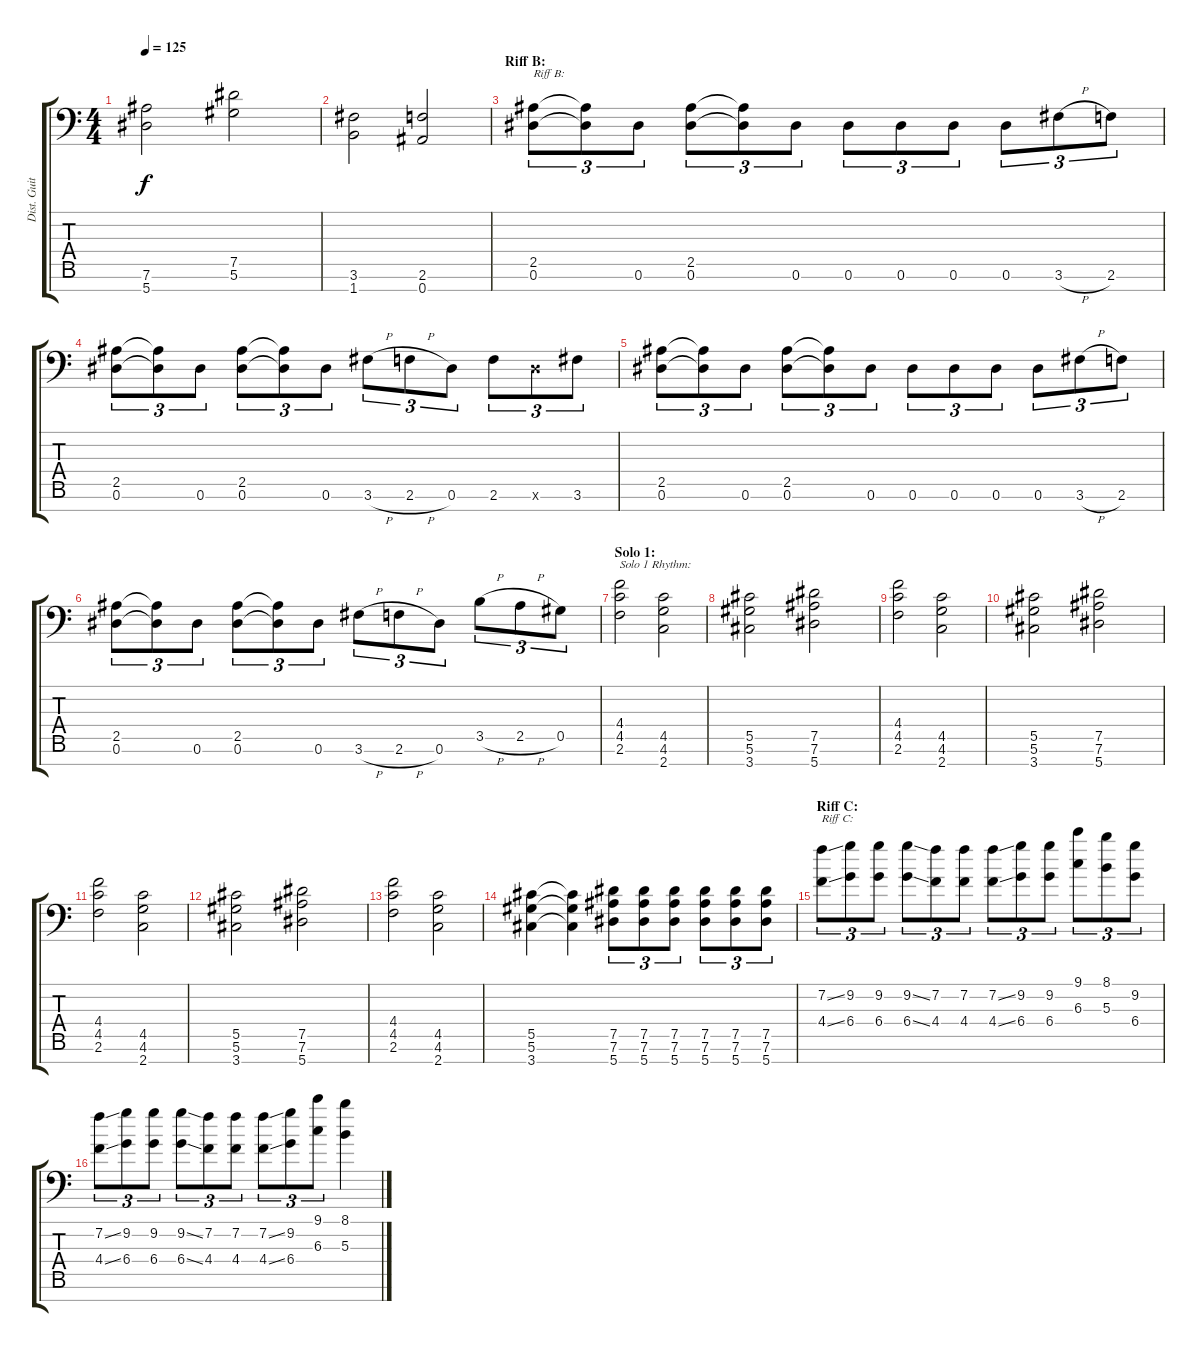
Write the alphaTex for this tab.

\track ("Dist. Guitar 2" "Dist. Guit") {instrument distortionguitar}
\staff {score tabs}
\tuning (Eb4 Bb3 Gb3 Db3 Ab2 Eb2 Bb1) {hide}
\ts (4 4)
\tempo 125
\clef f4
\ks c
(7.6 5.7).2{dy f} (7.5 5.6).2 |
(3.6 1.7).2 (2.6 0.7).2 |
\section ("" "Riff B:")
(2.5 0.6).8{tu (3 2) txt "Riff B:"} (2.5{t} 0.6{t}).8{tu (3 2)} 0.6.8{tu (3 2)} (2.5 0.6).8{tu (3 2)} (2.5{t} 0.6{t}).8{tu (3 2)} 0.6.8{tu (3 2)} 0.6.8{tu (3 2)} 0.6.8{tu (3 2)} 0.6.8{tu (3 2)} 0.6.8{tu (3 2)} 3.6{h}.8{tu (3 2)} 2.6.8{tu (3 2)} |
(2.5 0.6).8{tu (3 2)} (2.5{t} 0.6{t}).8{tu (3 2)} 0.6.8{tu (3 2)} (2.5 0.6).8{tu (3 2)} (2.5{t} 0.6{t}).8{tu (3 2)} 0.6.8{tu (3 2)} 3.6{h}.8{tu (3 2)} 2.6{h}.8{tu (3 2)} 0.6.8{tu (3 2)} 2.6.8{tu (3 2)} 0.6{x}.8{tu (3 2)} 3.6.8{tu (3 2)} |
(2.5 0.6).8{tu (3 2)} (2.5{t} 0.6{t}).8{tu (3 2)} 0.6.8{tu (3 2)} (2.5 0.6).8{tu (3 2)} (2.5{t} 0.6{t}).8{tu (3 2)} 0.6.8{tu (3 2)} 0.6.8{tu (3 2)} 0.6.8{tu (3 2)} 0.6.8{tu (3 2)} 0.6.8{tu (3 2)} 3.6{h}.8{tu (3 2)} 2.6.8{tu (3 2)} |
(2.5 0.6).8{tu (3 2)} (2.5{t} 0.6{t}).8{tu (3 2)} 0.6.8{tu (3 2)} (2.5 0.6).8{tu (3 2)} (2.5{t} 0.6{t}).8{tu (3 2)} 0.6.8{tu (3 2)} 3.6{h}.8{tu (3 2)} 2.6{h}.8{tu (3 2)} 0.6.8{tu (3 2)} 3.5{h}.8{tu (3 2)} 2.5{h}.8{tu (3 2)} 0.5.8{tu (3 2)} |
\section ("" "Solo 1:")
(4.4 4.5 2.6).2{txt "Solo 1 Rhythm:"} (4.5 4.6 2.7).2 |
(5.5 5.6 3.7).2 (7.5 7.6 5.7).2 |
(4.4 4.5 2.6).2 (4.5 4.6 2.7).2 |
(5.5 5.6 3.7).2 (7.5 7.6 5.7).2 |
(4.4 4.5 2.6).2 (4.5 4.6 2.7).2 |
(5.5 5.6 3.7).2 (7.5 7.6 5.7).2 |
(4.4 4.5 2.6).2 (4.5 4.6 2.7).2 |
(5.5 5.6 3.7).4 (5.5{t} 5.6{t} 3.7{t}).4 (7.5 7.6 5.7).8{tu (3 2)} (7.5 7.6 5.7).8{tu (3 2)} (7.5 7.6 5.7).8{tu (3 2)} (7.5 7.6 5.7).8{tu (3 2)} (7.5 7.6 5.7).8{tu (3 2)} (7.5 7.6 5.7).8{tu (3 2)} |
\section ("" "Riff C:")
(7.2{ss} 4.4{ss}).8{tu (3 2) txt "Riff C:"} (9.2 6.4).8{tu (3 2)} (9.2 6.4).8{tu (3 2)} (9.2{ss} 6.4{ss}).8{tu (3 2)} (7.2 4.4).8{tu (3 2)} (7.2 4.4).8{tu (3 2)} (7.2{ss} 4.4{ss}).8{tu (3 2)} (9.2 6.4).8{tu (3 2)} (9.2 6.4).8{tu (3 2)} (9.1 6.3).8{tu (3 2)} (8.1 5.3).8{tu (3 2)} (9.2 6.4).8{tu (3 2)} |
(7.2{ss} 4.4{ss}).8{tu (3 2)} (9.2 6.4).8{tu (3 2)} (9.2 6.4).8{tu (3 2)} (9.2{ss} 6.4{ss}).8{tu (3 2)} (7.2 4.4).8{tu (3 2)} (7.2 4.4).8{tu (3 2)} (7.2{ss} 4.4{ss}).8{tu (3 2)} (9.2 6.4).8{tu (3 2)} (9.1 6.3).8{tu (3 2)} (8.1 5.3).4
